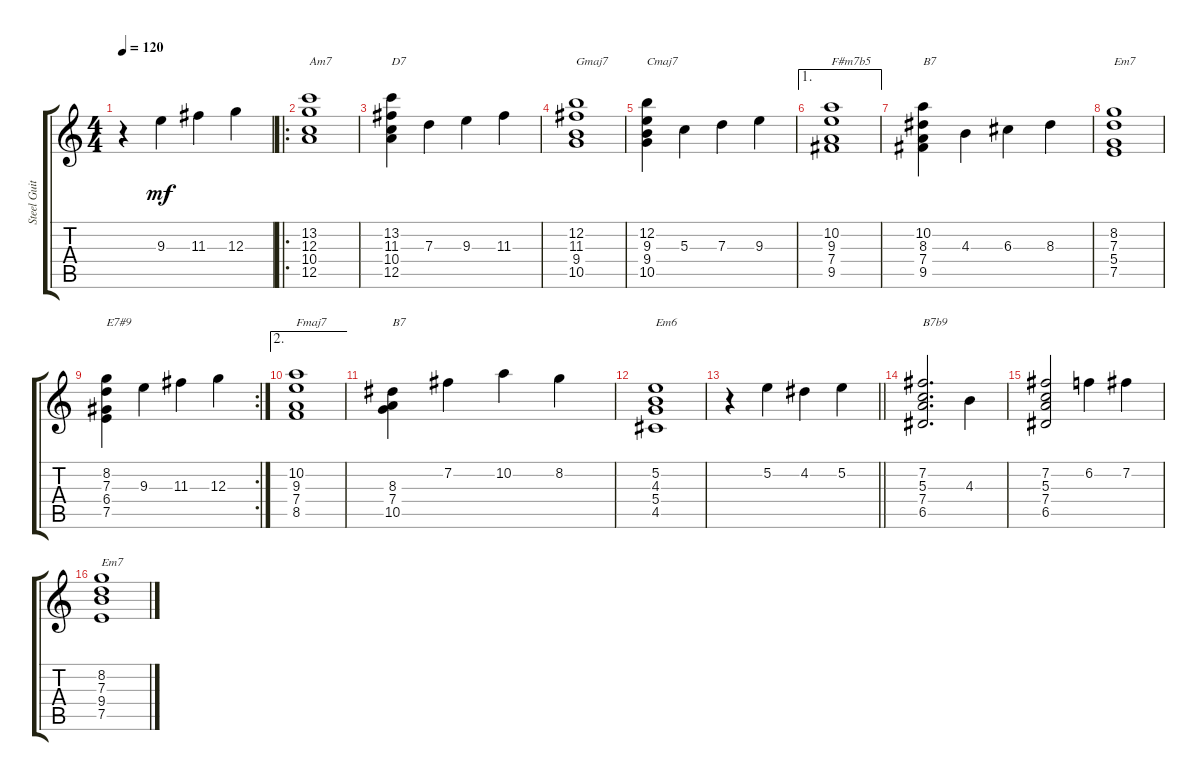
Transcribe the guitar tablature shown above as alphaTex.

\track ("Steel Guitar" "Steel Guit") {instrument acousticguitarsteel}
\staff {score tabs}
\tuning (E4 B3 G3 D3 A2 E2) {hide}
\ts (4 4)
\tempo 120
\clef g2
\ks c
r.4{dy mf instrument acousticguitarsteel} 9.3.4 11.3.4 12.3.4 |
\ro
(13.2 12.3 10.4 12.5).1{txt "Am7"} |
(13.2 11.3 10.4 12.5).4{txt "D7"} 7.3.4 9.3.4 11.3.4 |
(12.2 11.3 9.4 10.5).1{txt "Gmaj7"} |
(12.2 9.3 9.4 10.5).4{txt "Cmaj7"} 5.3.4 7.3.4 9.3.4 |
\ae 1
(10.2 9.3 7.4 9.5).1{txt "F#m7b5"} |
(10.2 8.3 7.4 9.5).4{txt "B7"} 4.3.4 6.3.4 8.3.4 |
(8.2 7.3 5.4 7.5).1{txt "Em7"} |
\rc 2
(8.2 7.3 6.4 7.5).4{txt "E7#9"} 9.3.4 11.3.4 12.3.4 |
\ae 2
(10.2 9.3 7.4 8.5).1{txt "Fmaj7"} |
(8.3 7.4 10.5).4{txt "B7"} 7.2.4 10.2.4 8.2.4 |
(5.2 4.3 5.4 4.5).1{txt "Em6"} |
\barLineRight lightlight
r.4 5.2.4 4.2.4 5.2.4 |
(7.2 5.3 7.4 6.5).2{d txt "B7b9"} 4.3.4 |
(7.2 5.3 7.4 6.5).2 6.2.4 7.2.4 |
(8.2 7.3 9.4 7.5).1{txt "Em7"}
